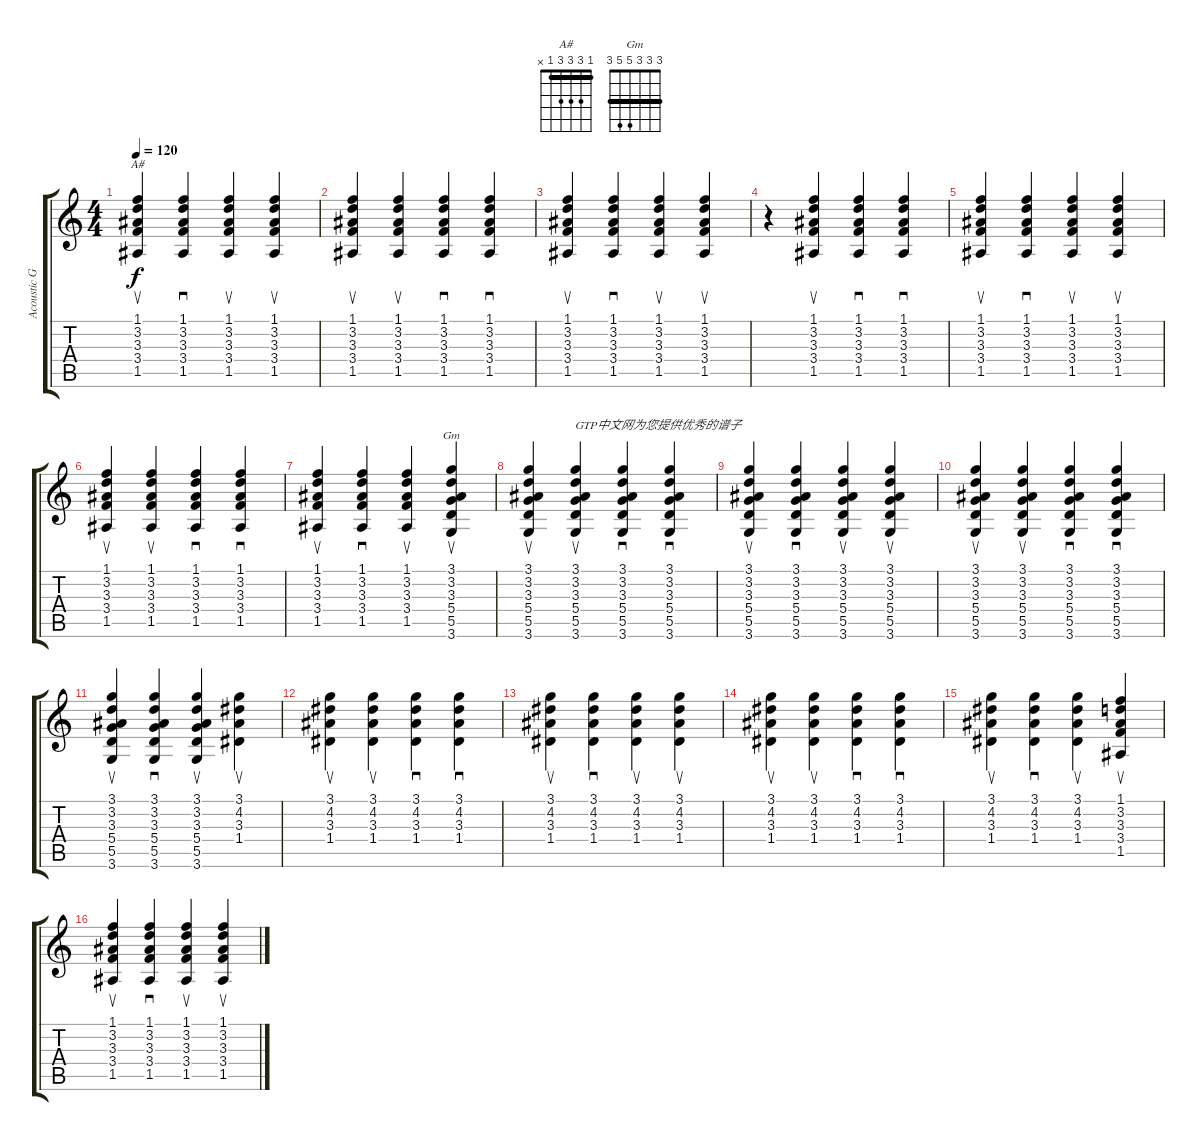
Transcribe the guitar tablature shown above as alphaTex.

\track ("Acoustic Guitar [Danny]" "Acoustic G") {instrument acousticguitarsteel}
\staff {score tabs}
\tuning (E4 B3 G3 D3 A2 E2) {hide}
\chord ("A#" 1 3 3 3 1 x) {barre 1}
\chord ("Gm" 3 3 3 5 5 3) {barre 3}
\ts (4 4)
\tempo 120
\clef g2
\ks c
(1.1 3.2 3.3 3.4 1.5).4{su ch "A#" dy f} (1.1 3.2 3.3 3.4 1.5).4{sd} (1.1 3.2 3.3 3.4 1.5).4{su} (1.1 3.2 3.3 3.4 1.5).4{su} |
(1.1 3.2 3.3 3.4 1.5).4{su} (1.1 3.2 3.3 3.4 1.5).4{su} (1.1 3.2 3.3 3.4 1.5).4{sd} (1.1 3.2 3.3 3.4 1.5).4{sd} |
(1.1 3.2 3.3 3.4 1.5).4{su} (1.1 3.2 3.3 3.4 1.5).4{sd} (1.1 3.2 3.3 3.4 1.5).4{su} (1.1 3.2 3.3 3.4 1.5).4{su} |
r.4 (1.1 3.2 3.3 3.4 1.5).4{su} (1.1 3.2 3.3 3.4 1.5).4{sd} (1.1 3.2 3.3 3.4 1.5).4{sd} |
(1.1 3.2 3.3 3.4 1.5).4{su} (1.1 3.2 3.3 3.4 1.5).4{sd} (1.1 3.2 3.3 3.4 1.5).4{su} (1.1 3.2 3.3 3.4 1.5).4{su} |
(1.1 3.2 3.3 3.4 1.5).4{su} (1.1 3.2 3.3 3.4 1.5).4{su} (1.1 3.2 3.3 3.4 1.5).4{sd} (1.1 3.2 3.3 3.4 1.5).4{sd} |
(1.1 3.2 3.3 3.4 1.5).4{su} (1.1 3.2 3.3 3.4 1.5).4{sd} (1.1 3.2 3.3 3.4 1.5).4{su} (3.1 3.2 3.3 5.4 5.5 3.6).4{su ch "Gm"} |
(3.1 3.2 3.3 5.4 5.5 3.6).4{su} (3.1 3.2 3.3 5.4 5.5 3.6).4{su txt "GTP中文网为您提供优秀的谱子"} (3.1 3.2 3.3 5.4 5.5 3.6).4{sd} (3.1 3.2 3.3 5.4 5.5 3.6).4{sd} |
(3.1 3.2 3.3 5.4 5.5 3.6).4{su} (3.1 3.2 3.3 5.4 5.5 3.6).4{sd} (3.1 3.2 3.3 5.4 5.5 3.6).4{su} (3.1 3.2 3.3 5.4 5.5 3.6).4{su} |
(3.1 3.2 3.3 5.4 5.5 3.6).4{su} (3.1 3.2 3.3 5.4 5.5 3.6).4{su} (3.1 3.2 3.3 5.4 5.5 3.6).4{sd} (3.1 3.2 3.3 5.4 5.5 3.6).4{sd} |
(3.1 3.2 3.3 5.4 5.5 3.6).4{su} (3.1 3.2 3.3 5.4 5.5 3.6).4{sd} (3.1 3.2 3.3 5.4 5.5 3.6).4{su} (3.1 4.2 3.3 1.4).4{su} |
(3.1 4.2 3.3 1.4).4{su} (3.1 4.2 3.3 1.4).4{su} (3.1 4.2 3.3 1.4).4{sd} (3.1 4.2 3.3 1.4).4{sd} |
(3.1 4.2 3.3 1.4).4{su} (3.1 4.2 3.3 1.4).4{sd} (3.1 4.2 3.3 1.4).4{su} (3.1 4.2 3.3 1.4).4{su} |
(3.1 4.2 3.3 1.4).4{su} (3.1 4.2 3.3 1.4).4{su} (3.1 4.2 3.3 1.4).4{sd} (3.1 4.2 3.3 1.4).4{sd} |
(3.1 4.2 3.3 1.4).4{su} (3.1 4.2 3.3 1.4).4{sd} (3.1 4.2 3.3 1.4).4{su} (1.1 3.2 3.3 3.4 1.5).4{su} |
(1.1 3.2 3.3 3.4 1.5).4{su} (1.1 3.2 3.3 3.4 1.5).4{sd} (1.1 3.2 3.3 3.4 1.5).4{su} (1.1 3.2 3.3 3.4 1.5).4{su}
